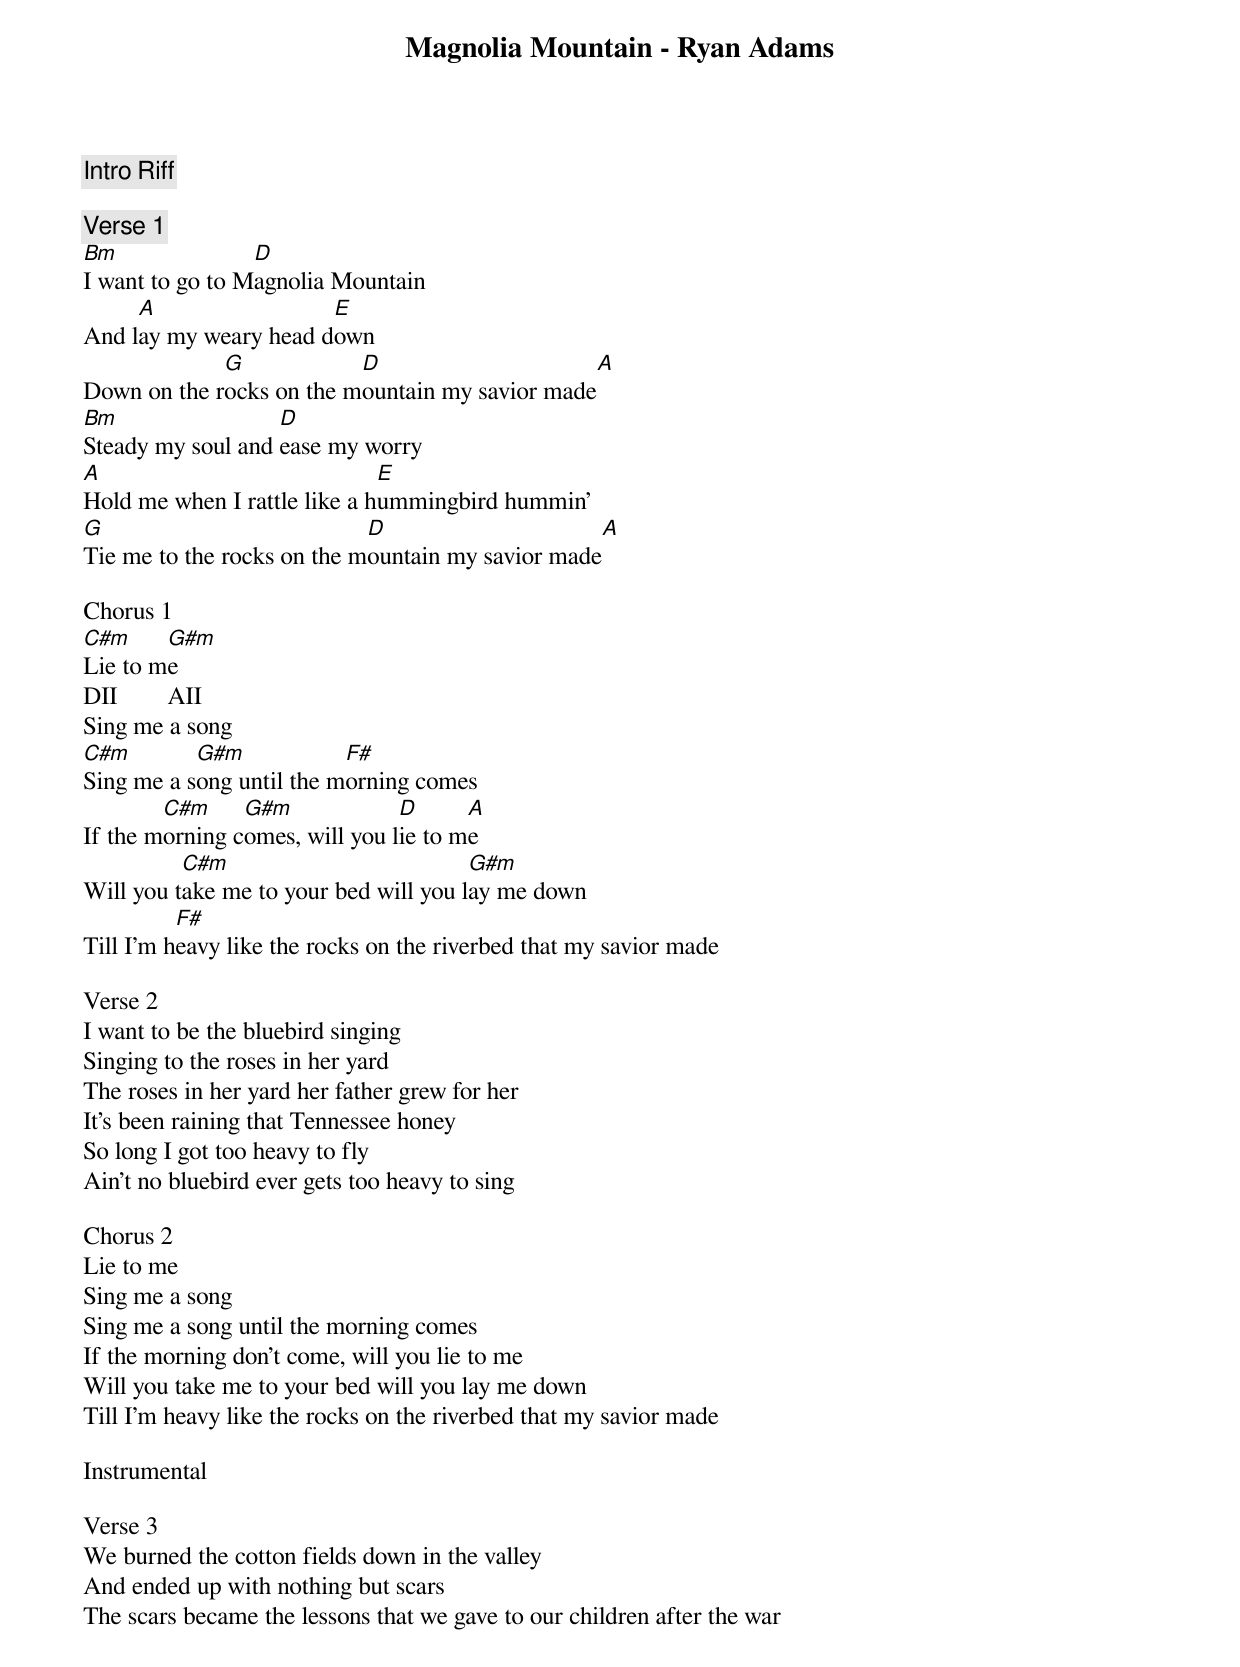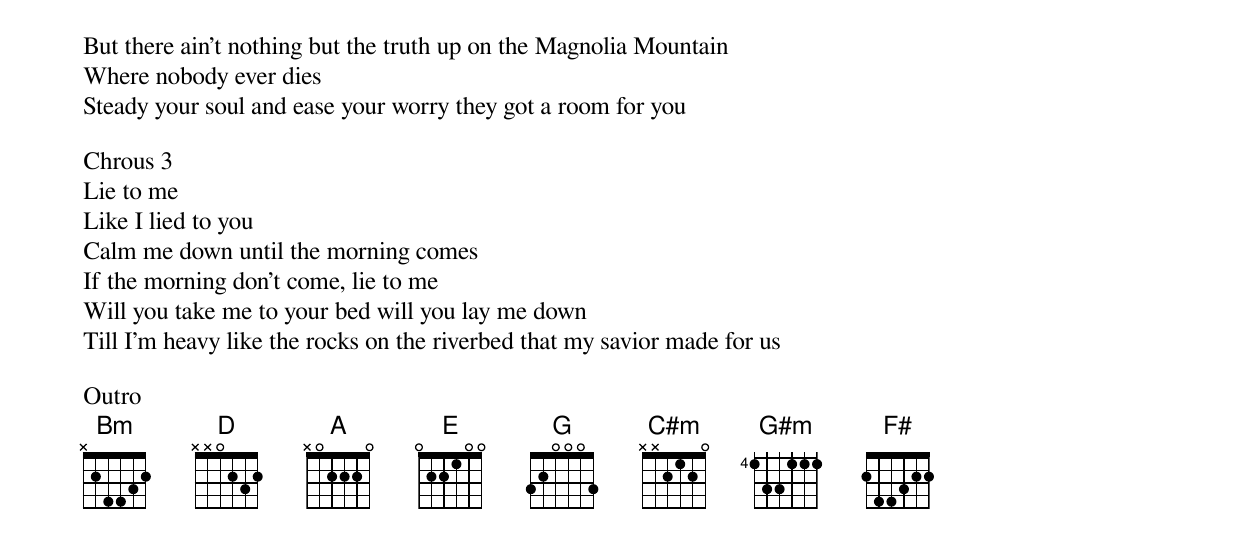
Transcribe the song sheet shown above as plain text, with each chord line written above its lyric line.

Magnolia Mountain - Ryan Adams

Intro Riff

Verse 1
Bm               D
I want to go to Magnolia Mountain
     A                 E
And lay my weary head down
             G            D                      A
Down on the rocks on the mountain my savior made
Bm                 D
Steady my soul and ease my worry
A                             E
Hold me when I rattle like a hummingbird hummin'
G                           D                      A
Tie me to the rocks on the mountain my savior made

Chorus 1
C#m     G#m
Lie to me
DII        AII
Sing me a song
C#m        G#m            F#
Sing me a song until the morning comes
        C#m     G#m             D      A
If the morning comes, will you lie to me
          C#m                          G#m
Will you take me to your bed will you lay me down
          F#
Till I'm heavy like the rocks on the riverbed that my savior made

Verse 2
I want to be the bluebird singing
Singing to the roses in her yard
The roses in her yard her father grew for her
It's been raining that Tennessee honey
So long I got too heavy to fly
Ain't no bluebird ever gets too heavy to sing

Chorus 2
Lie to me
Sing me a song
Sing me a song until the morning comes
If the morning don't come, will you lie to me
Will you take me to your bed will you lay me down
Till I'm heavy like the rocks on the riverbed that my savior made

Instrumental

Verse 3
We burned the cotton fields down in the valley
And ended up with nothing but scars
The scars became the lessons that we gave to our children after the war
But there ain't nothing but the truth up on the Magnolia Mountain
Where nobody ever dies
Steady your soul and ease your worry they got a room for you

Chrous 3
Lie to me
Like I lied to you
Calm me down until the morning comes
If the morning don't come, lie to me
Will you take me to your bed will you lay me down
Till I'm heavy like the rocks on the riverbed that my savior made for us

Outro
